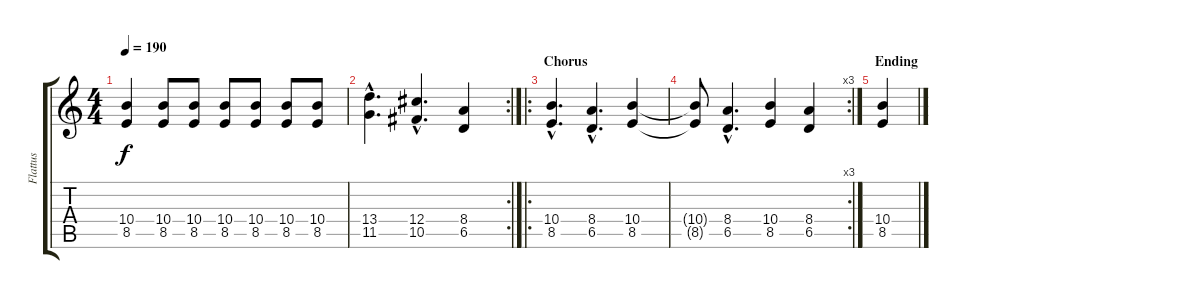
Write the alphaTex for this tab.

\track ("Flattus" "Flattus") {instrument distortionguitar}
\staff {score tabs}
\tuning (Eb4 Bb3 Gb3 Db3 Ab2 Eb2) {hide}
\ts (4 4)
\tempo 190
\clef g2
\ks c
(10.4 8.5).4{dy f} (10.4 8.5).8 (10.4 8.5).8 (10.4 8.5).8 (10.4 8.5).8 (10.4 8.5).8 (10.4 8.5).8 |
\rc 2
(13.4{hac} 11.5{hac}).4{d} (12.4{hac} 10.5{hac}).4{d} (8.4 6.5).4 |
\ro
\section ("" "Chorus")
(10.4{hac} 8.5{hac}).4{d} (8.4{hac} 6.5{hac}).4{d} (10.4 8.5).4 |
\rc 3
(10.4{t} 8.5{t}).8 (8.4{hac} 6.5{hac}).4{d} (10.4 8.5).4 (8.4 6.5).4 |
\section ("" "Ending")
(10.4 8.5).4
